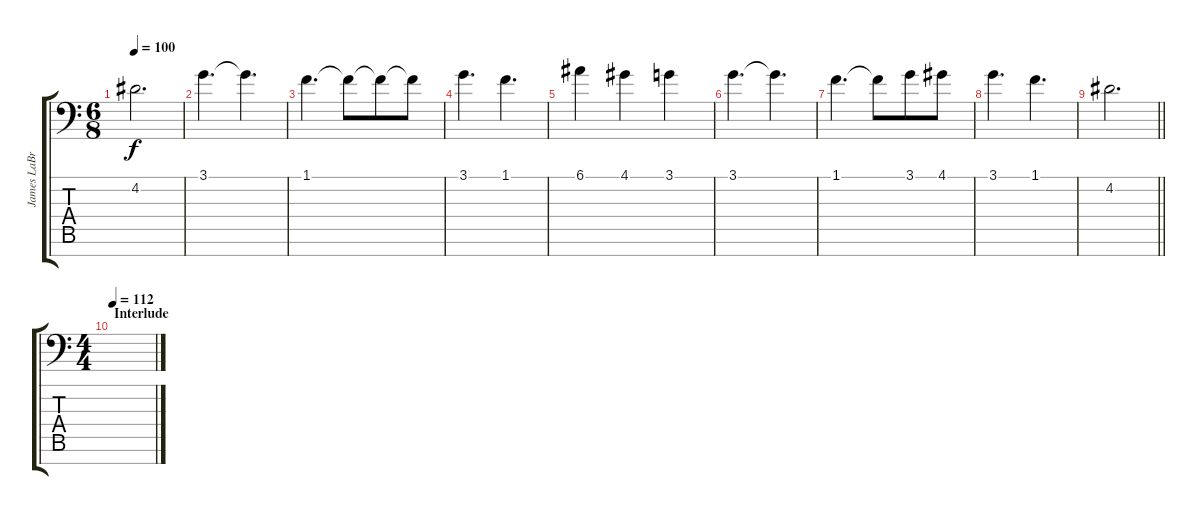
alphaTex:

\track ("James LaBrie" "James LaBr") {instrument altosax}
\staff {score tabs}
\tuning (E4 B3 G3 D3 A2 E2 C-1) {hide}
\ts (6 8)
\tempo 100
\clef f4
\ks c
4.2.2{d dy f} |
3.1.4{d} 3.1{t}.4{d} |
1.1.4{d} 1.1{t}.8 1.1{t}.8 1.1{t}.8 |
3.1.4{d} 1.1.4{d} |
6.1.4 4.1.4 3.1.4 |
3.1.4{d} 3.1{t}.4{d} |
1.1.4{d} 1.1{t}.8 3.1.8 4.1.8 |
3.1.4{d} 1.1.4{d} |
\barLineRight lightlight
4.2.2{d} |
\ts (4 4)
\section ("" "Interlude")
\tempo 112
